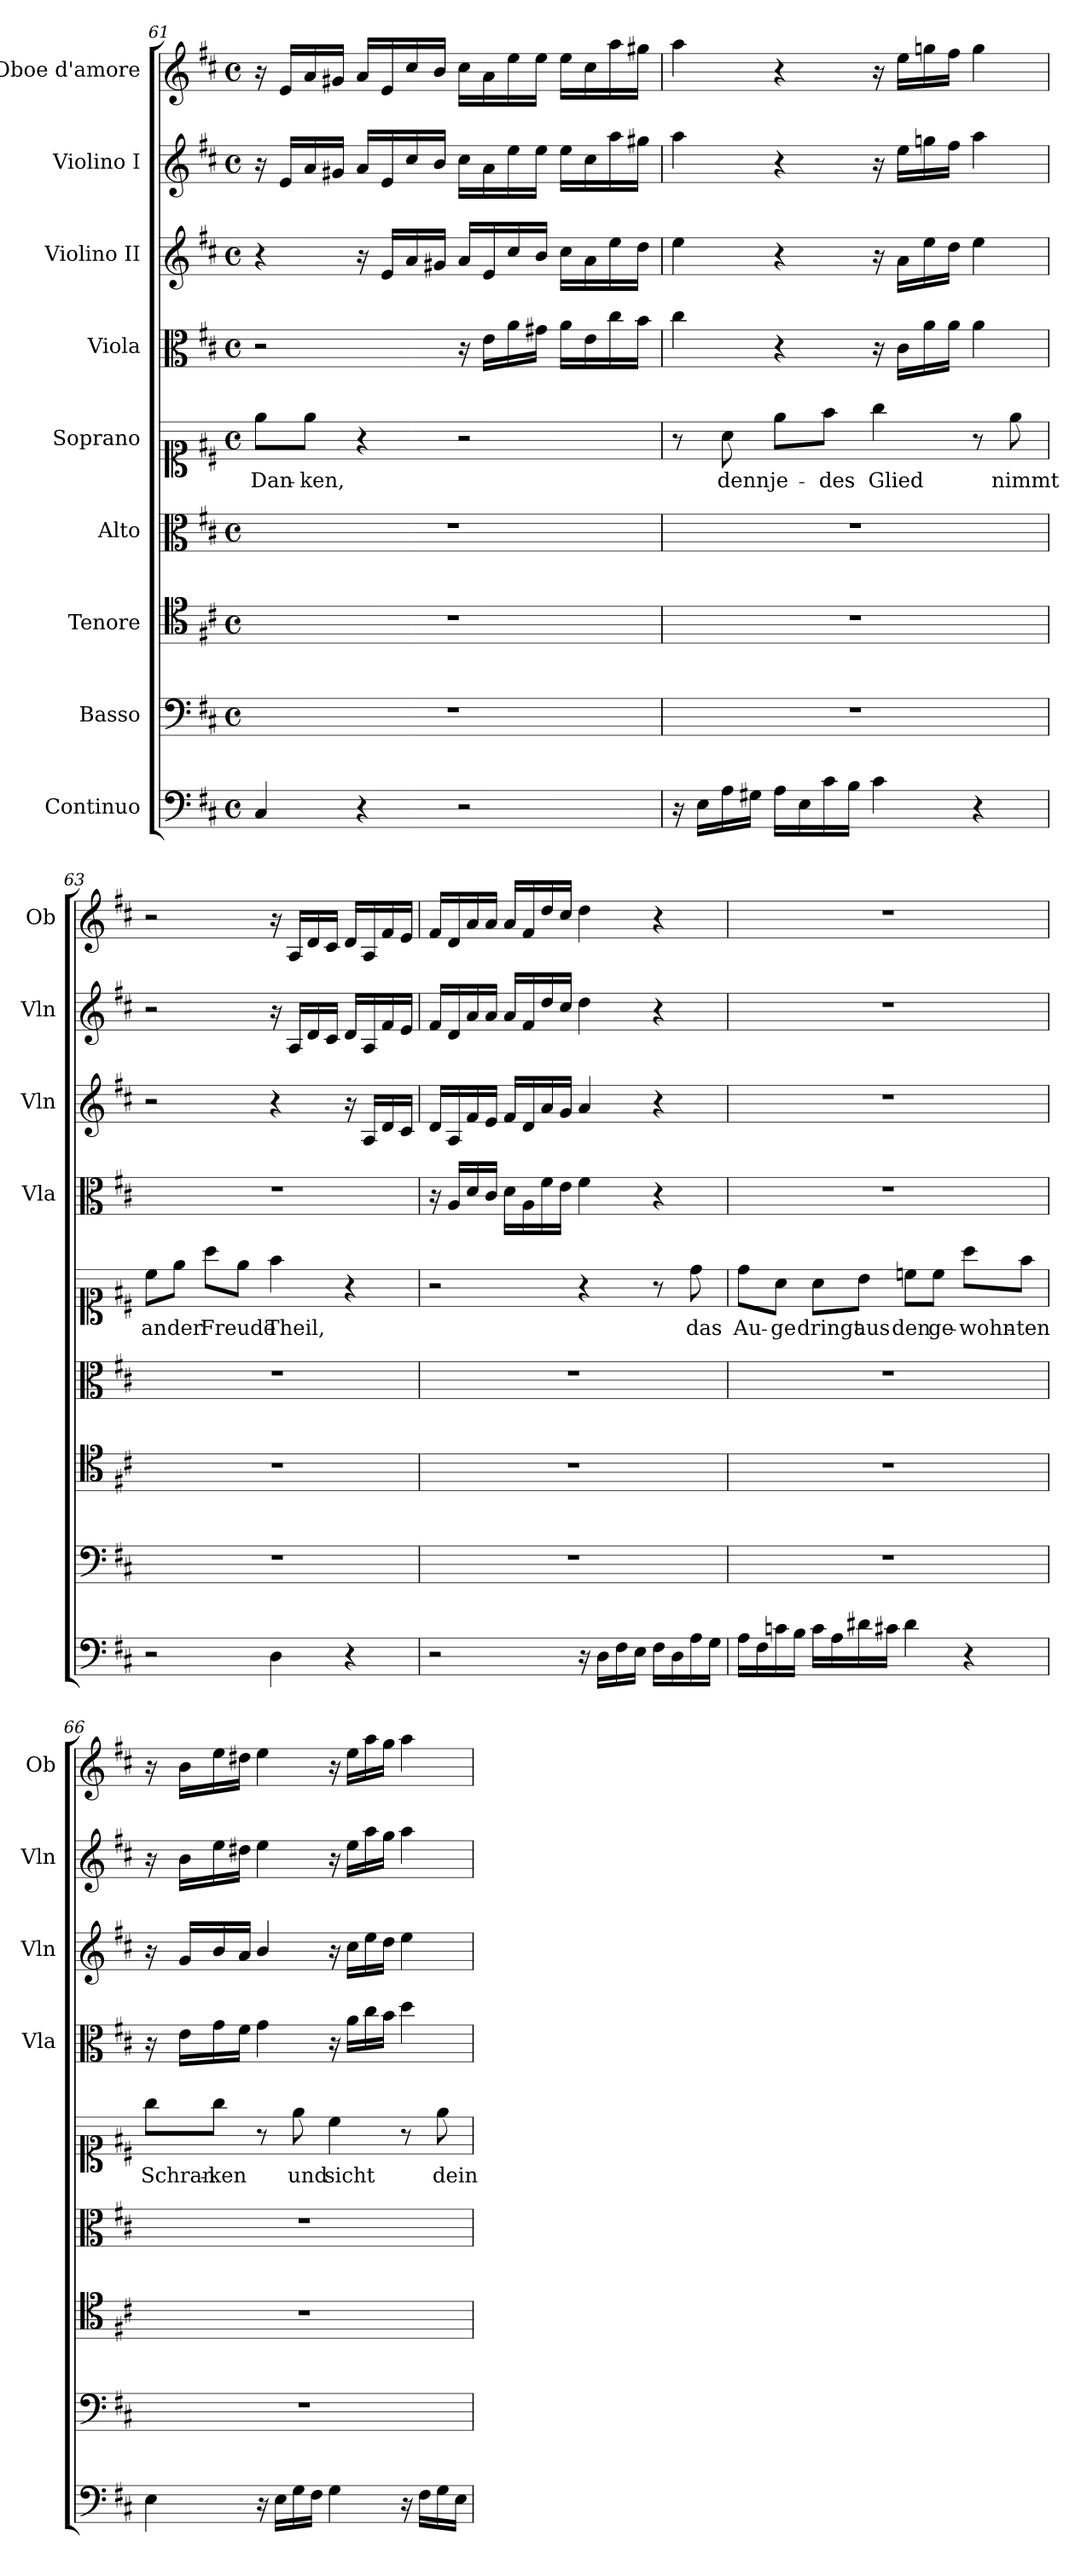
**kern	**kern	**kern	**kern	**kern	**text	**kern	**kern	**kern	**kern
*part9	*part8	*part7	*part6	*part5	*part5	*part4	*part3	*part2	*part1
*staff9	*staff8	*staff7	*staff6	*staff5	*staff5	*staff4	*staff3	*staff2	*staff1
*I"Continuo	*I"Basso	*I"Tenore	*I"Alto	*I"Soprano	*	*I"Viola	*I"Violino II	*I"Violino I	*I"Oboe d'amore
*	*	*	*	*	*	*I'Vla	*I'Vln	*I'Vln	*I'Ob
*clefF4	*clefF4	*clefC4	*clefC3	*clefC1	*	*clefC3	*clefG2	*clefG2	*clefG2
*k[f#c#]	*k[f#c#]	*k[f#c#]	*k[f#c#]	*k[f#c#]	*	*k[f#c#]	*k[f#c#]	*k[f#c#]	*k[f#c#]
*M4/4	*M4/4	*M4/4	*M4/4	*M4/4	*	*M4/4	*M4/4	*M4/4	*M4/4
*met(c)	*met(c)	*met(c)	*met(c)	*met(c)	*	*met(c)	*met(c)	*met(c)	*met(c)
=61	=61	=61	=61	=61	=61	=61	=61	=61	=61
!	!	!	!	!	!LO:LY:b	!	!	!	!
4C#/	1r	1r	1r	8ee\L	Dan-	2r	4r	16r	16r
.	.	.	.	.	.	.	.	16e/LL	16e/LL
!	!	!	!	!	!LO:LY:b	!	!	!	!
.	.	.	.	8ee\J	-ken,	.	.	16a/	16a/
.	.	.	.	.	.	.	.	16g#X/JJ	16g#X/JJ
4r	.	.	.	4r	.	.	16r	16a/LL	16a/LL
.	.	.	.	.	.	.	16e/LL	16e/	16e/
.	.	.	.	.	.	.	16a/	16cc#/	16cc#/
.	.	.	.	.	.	.	16g#X/JJ	16b/JJ	16b/JJ
2r	.	.	.	2r	.	16r	16a/LL	16cc#\LL	16cc#\LL
.	.	.	.	.	.	16e\LL	16e/	16a\	16a\
.	.	.	.	.	.	16a\	16cc#/	16ee\	16ee\
.	.	.	.	.	.	16g#X\JJ	16b/JJ	16ee\JJ	16ee\JJ
.	.	.	.	.	.	16a\LL	16cc#\LL	16ee\LL	16ee\LL
.	.	.	.	.	.	16e\	16a\	16cc#\	16cc#\
.	.	.	.	.	.	16cc#\	16ee\	16aa\	16aa\
.	.	.	.	.	.	16b\JJ	16dd\JJ	16gg#X\JJ	16gg#X\JJ
!!LO:PB:g=z
=62	=62	=62	=62	=62	=62	=62	=62	=62	=62
16r	1r	1r	1r	8r	.	4cc#\	4ee\	4aa\	4aa\
16E\LL	.	.	.	.	.	.	.	.	.
!	!	!	!	!	!LO:LY:b	!	!	!	!
16A\	.	.	.	8a\	denn	.	.	.	.
16G#X\JJ	.	.	.	.	.	.	.	.	.
!	!	!	!	!	!LO:LY:b	!	!	!	!
16A\LL	.	.	.	8ee\L	je-	4r	4r	4r	4r
16E\	.	.	.	.	.	.	.	.	.
!	!	!	!	!	!LO:LY:b	!	!	!	!
16c#\	.	.	.	8ff#\J	-des	.	.	.	.
16B\JJ	.	.	.	.	.	.	.	.	.
!	!	!	!	!	!LO:LY:b	!	!	!	!
4c#\	.	.	.	4gg\	Glied	16r	16r	16r	16r
.	.	.	.	.	.	16c#\LL	16a\LL	16ee\LL	16ee\LL
.	.	.	.	.	.	16a\	16ee\	16ggn\	16ggn\
.	.	.	.	.	.	16a\JJ	16dd\JJ	16ff#\JJ	16ff#\JJ
4r	.	.	.	8r	.	4a\	4ee\	4aa\	4gg\
!	!	!	!	!	!LO:LY:b	!	!	!	!
.	.	.	.	8ee\	nimmt	.	.	.	.
=63	=63	=63	=63	=63	=63	=63	=63	=63	=63
!	!	!	!	!	!LO:LY:b	!	!	!	!
2r	1r	1r	1r	8cc#\L	an	1r	2r	2r	2r
!	!	!	!	!	!LO:LY:b	!	!	!	!
.	.	.	.	8ee\J	der	.	.	.	.
!	!	!	!	!	!LO:LY:b	!	!	!	!
.	.	.	.	8aa\L	Freude	.	.	.	.
.	.	.	.	8ee\J	.	.	.	.	.
!	!	!	!	!	!LO:LY:b	!	!	!	!
4D\	.	.	.	4ff#\	Theil,	.	4r	16r	16r
.	.	.	.	.	.	.	.	16A/LL	16A/LL
.	.	.	.	.	.	.	.	16d/	16d/
.	.	.	.	.	.	.	.	16c#/JJ	16c#/JJ
4r	.	.	.	4r	.	.	16r	16d/LL	16d/LL
.	.	.	.	.	.	.	16A/LL	16A/	16A/
.	.	.	.	.	.	.	16d/	16f#/	16f#/
.	.	.	.	.	.	.	16c#/JJ	16e/JJ	16e/JJ
!!LO:PB:g=z
=64	=64	=64	=64	=64	=64	=64	=64	=64	=64
2r	1r	1r	1r	2r	.	16r	16d/LL	16f#/LL	16f#/LL
.	.	.	.	.	.	16A/LL	16A/	16d/	16d/
.	.	.	.	.	.	16d/	16f#/	16a/	16a/
.	.	.	.	.	.	16c#/JJ	16e/JJ	16a/JJ	16a/JJ
.	.	.	.	.	.	16d\LL	16f#/LL	16a/LL	16a/LL
.	.	.	.	.	.	16A\	16d/	16f#/	16f#/
.	.	.	.	.	.	16f#\	16a/	16dd/	16dd/
.	.	.	.	.	.	16e\JJ	16g/JJ	16cc#/JJ	16cc#/JJ
16r	.	.	.	4r	.	4f#\	4a/	4dd\	4dd\
16D\LL	.	.	.	.	.	.	.	.	.
16F#\	.	.	.	.	.	.	.	.	.
16E\JJ	.	.	.	.	.	.	.	.	.
16F#\LL	.	.	.	8r	.	4r	4r	4r	4r
16D\	.	.	.	.	.	.	.	.	.
!	!	!	!	!	!LO:LY:b	!	!	!	!
16A\	.	.	.	8dd\	das	.	.	.	.
16G\JJ	.	.	.	.	.	.	.	.	.
=65	=65	=65	=65	=65	=65	=65	=65	=65	=65
!	!	!	!	!	!LO:LY:b	!	!	!	!
16A\LL	1r	1r	1r	8dd\L	Au-	1r	1r	1r	1r
16F#\	.	.	.	.	.	.	.	.	.
!	!	!	!	!	!LO:LY:b	!	!	!	!
16cn\	.	.	.	8a\J	-ge	.	.	.	.
16B\JJ	.	.	.	.	.	.	.	.	.
!	!	!	!	!	!LO:LY:b	!	!	!	!
16c\LL	.	.	.	8a\L	dringt	.	.	.	.
16A\	.	.	.	.	.	.	.	.	.
!	!	!	!	!	!LO:LY:b	!	!	!	!
16d#X\	.	.	.	8b\J	aus	.	.	.	.
16c#X\JJ	.	.	.	.	.	.	.	.	.
!	!	!	!	!	!LO:LY:b	!	!	!	!
4d#\	.	.	.	8ccn\L	den	.	.	.	.
!	!	!	!	!	!LO:LY:b	!	!	!	!
.	.	.	.	8cc\J	ge-	.	.	.	.
!	!	!	!	!	!LO:LY:b	!	!	!	!
4r	.	.	.	8aa\L	-wohn-	.	.	.	.
!	!	!	!	!	!LO:LY:b	!	!	!	!
.	.	.	.	8ff#\J	-ten	.	.	.	.
!!LO:PB:g=z
=66	=66	=66	=66	=66	=66	=66	=66	=66	=66
!	!	!	!	!	!LO:LY:b	!	!	!	!
4E\	1r	1r	1r	8gg\L	Schran-	16r	16r	16r	16r
.	.	.	.	.	.	16e\LL	16g/LL	16b\LL	16b\LL
!	!	!	!	!	!LO:LY:b	!	!	!	!
.	.	.	.	8gg\J	-ken	16g\	16b/	16ee\	16ee\
.	.	.	.	.	.	16f#\JJ	16a/JJ	16dd#X\JJ	16dd#X\JJ
16r	.	.	.	8r	.	4g\	4b/	4ee\	4ee\
16E\LL	.	.	.	.	.	.	.	.	.
!	!	!	!	!	!LO:LY:b	!	!	!	!
16G\	.	.	.	8ee\	und	.	.	.	.
16F#\JJ	.	.	.	.	.	.	.	.	.
!	!	!	!	!	!LO:LY:b	!	!	!	!
4G\	.	.	.	4cc#\	sicht	16r	16r	16r	16r
.	.	.	.	.	.	16a\LL	16cc#\LL	16ee\LL	16ee\LL
.	.	.	.	.	.	16cc#\	16ee\	16aa\	16aa\
.	.	.	.	.	.	16b\JJ	16dd\JJ	16gg\JJ	16gg\JJ
16r	.	.	.	8r	.	4dd\	4ee\	4aa\	4aa\
16F#\LL	.	.	.	.	.	.	.	.	.
!	!	!	!	!	!LO:LY:b	!	!	!	!
16G\	.	.	.	8ee\	dein	.	.	.	.
16E\JJ	.	.	.	.	.	.	.	.	.
=	=	=	=	=	=	=	=	=	=
*-	*-	*-	*-	*-	*-	*-	*-	*-	*-
